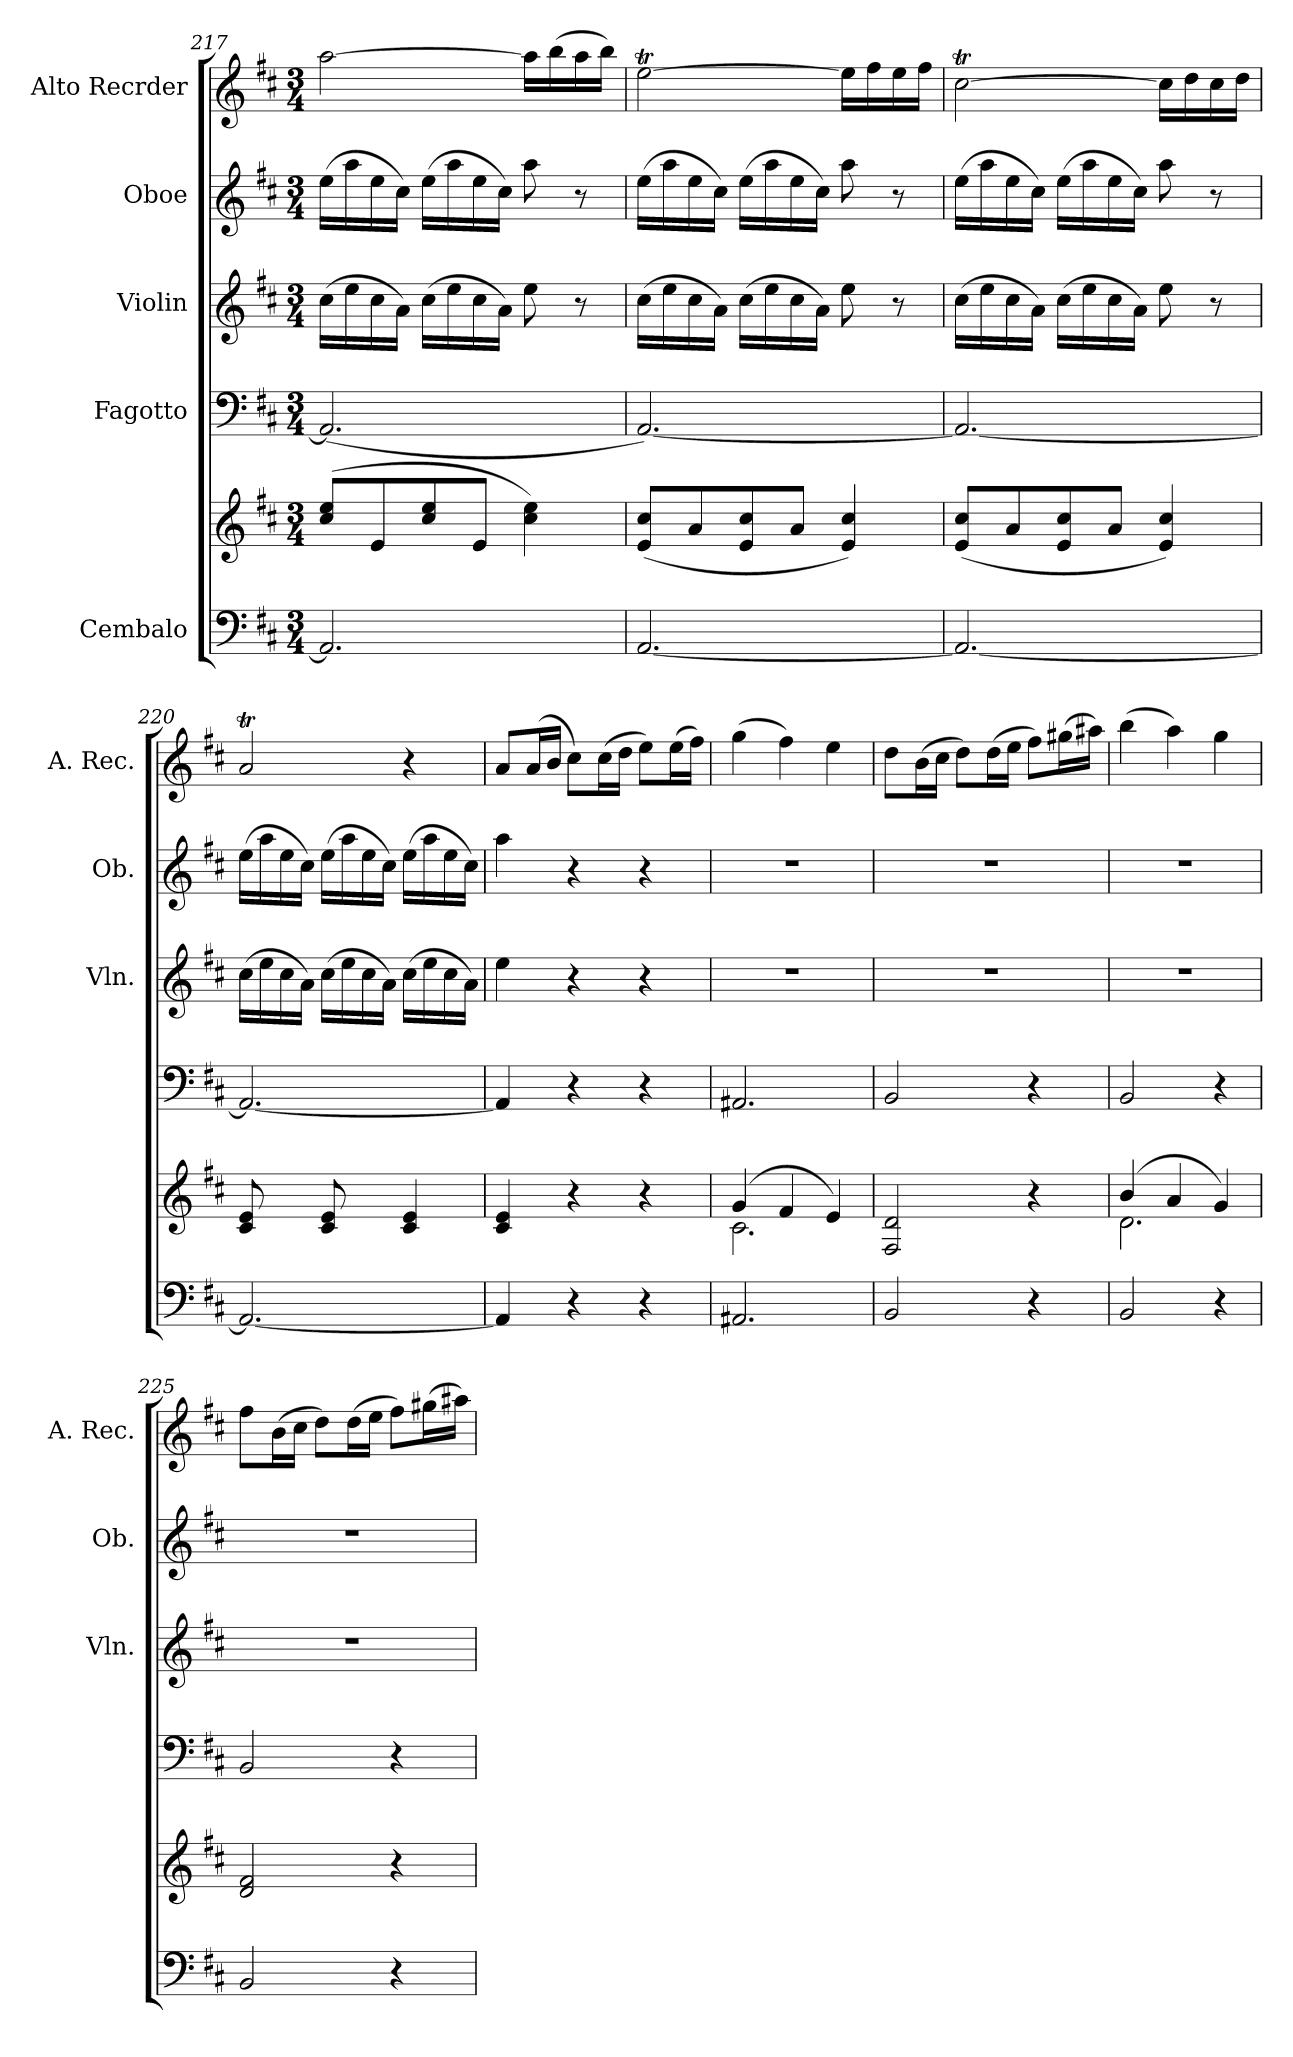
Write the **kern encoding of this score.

**kern	**kern	**kern	**kern	**kern	**kern
*part5	*part5	*part4	*part3	*part2	*part1
*staff6	*staff5	*staff4	*staff3	*staff2	*staff1
*I"Cembalo	*	*I"Fagotto	*I"Violin	*I"Oboe	*I"Alto Recrder
*	*	*	*I'Vln.	*I'Ob.	*I'A. Rec.
*clefF4	*clefG2	*clefF4	*clefG2	*clefG2	*clefG2
*k[f#c#]	*k[f#c#]	*k[f#c#]	*k[f#c#]	*k[f#c#]	*k[f#c#]
*M3/4	*M3/4	*M3/4	*M3/4	*M3/4	*M3/4
=217	=217	=217	=217	=217	=217
2.AA/]	(8cc#/ 8ee/L	(2.AA/]	(16cc#\LL	(16ee\LL	[2aa\
.	.	.	16ee\	16aa\	.
.	8e/	.	16cc#\	16ee\	.
.	.	.	16a\JJ)	16cc#\JJ)	.
.	8cc#/ 8ee/	.	(16cc#\LL	(16ee\LL	.
.	.	.	16ee\	16aa\	.
.	8e/J	.	16cc#\	16ee\	.
.	.	.	16a\JJ)	16cc#\JJ)	.
.	4cc#\ 4ee\)	.	8ee\	8aa\	16aa\LL]
.	.	.	.	.	(16bb\
.	.	.	8r	8r	16aa\
.	.	.	.	.	16bb\JJ)
=218	=218	=218	=218	=218	=218
[2.AA/	(8e/ 8cc#/L	[2.AA/)	(16cc#\LL	(16ee\LL	[2eeT\
.	.	.	16ee\	16aa\	.
.	8a/	.	16cc#\	16ee\	.
.	.	.	16a\JJ)	16cc#\JJ)	.
.	8e/ 8cc#/	.	(16cc#\LL	(16ee\LL	.
.	.	.	16ee\	16aa\	.
.	8a/J	.	16cc#\	16ee\	.
.	.	.	16a\JJ)	16cc#\JJ)	.
.	4e/ 4cc#/)	.	8ee\	8aa\	16ee\LL]
.	.	.	.	.	16ff#\
.	.	.	8r	8r	16ee\
.	.	.	.	.	16ff#\JJ
=219	=219	=219	=219	=219	=219
2.AA/_	(8e/ 8cc#/L	2.AA/_	(16cc#\LL	(16ee\LL	[2cc#t\
.	.	.	16ee\	16aa\	.
.	8a/	.	16cc#\	16ee\	.
.	.	.	16a\JJ)	16cc#\JJ)	.
.	8e/ 8cc#/	.	(16cc#\LL	(16ee\LL	.
.	.	.	16ee\	16aa\	.
.	8a/J	.	16cc#\	16ee\	.
.	.	.	16a\JJ)	16cc#\JJ)	.
.	4e/ 4cc#/)	.	8ee\	8aa\	16cc#\LL]
.	.	.	.	.	16dd\
.	.	.	8r	8r	16cc#\
.	.	.	.	.	16dd\JJ
!!LO:LB:g=z
=220	=220	=220	=220	=220	=220
*^	*	*	*	*	*
8ryy	2.AA/_	8c#/ 8e/L	2.AA/_	(16cc#\LL	(16ee\LL	2aT/
.	.	.	.	16ee\	16aa\	.
8E/	.	8ryy	.	16cc#\	16ee\	.
.	.	.	.	16a\JJ)	16cc#\JJ)	.
8ryy	.	8c#/ 8e/	.	(16cc#\LL	(16ee\LL	.
.	.	.	.	16ee\	16aa\	.
8E/J	.	8ryy	.	16cc#\	16ee\	.
.	.	.	.	16a\JJ)	16cc#\JJ)	.
4ryy	.	4c#/ 4e/	.	(16cc#\LL	(16ee\LL	4r
.	.	.	.	16ee\	16aa\	.
.	.	.	.	16cc#\	16ee\	.
.	.	.	.	16a\JJ)	16cc#\JJ)	.
*v	*v	*	*	*	*	*
=221	=221	=221	=221	=221	=221
4AA/]	4c#/ 4e/	4AA/]	4ee\	4aa\	8a/L
.	.	.	.	.	(16a/L
.	.	.	.	.	16b/JJ
4r	4r	4r	4r	4r	8cc#\L)
.	.	.	.	.	(16cc#\L
.	.	.	.	.	16dd\JJ
4r	4r	4r	4r	4r	8ee\L)
.	.	.	.	.	(16ee\L
.	.	.	.	.	16ff#\JJ)
=222	=222	=222	=222	=222	=222
*	*^	*	*	*	*
2.AA#X/	(4g/	2.c#\	2.AA#X/	2.r	2.r	(4gg\
.	4f#/	.	.	.	.	4ff#\)
.	4e/)	.	.	.	.	4ee\
*	*v	*v	*	*	*	*
=223	=223	=223	=223	=223	=223
2BB/	2F#/ 2d/	2BB/	2.r	2.r	8dd\L
.	.	.	.	.	(16b\L
.	.	.	.	.	16cc#\JJ
.	.	.	.	.	8dd\L)
.	.	.	.	.	(16dd\L
.	.	.	.	.	16ee\JJ
4r	4r	4r	.	.	8ff#\L)
.	.	.	.	.	(16gg#X\L
.	.	.	.	.	16aa#X\JJ)
=224	=224	=224	=224	=224	=224
*	*^	*	*	*	*
2BB/	(4b/	2.d\	2BB/	2.r	2.r	(4bb\
.	4a/	.	.	.	.	4aa\)
4r	4g/)	.	4r	.	.	4gg\
*	*v	*v	*	*	*	*
=225	=225	=225	=225	=225	=225
2BB/	2d/ 2f#/	2BB/	2.r	2.r	8ff#\L
.	.	.	.	.	(16b\L
.	.	.	.	.	16cc#\JJ
.	.	.	.	.	8dd\L)
.	.	.	.	.	(16dd\L
.	.	.	.	.	16ee\JJ
4r	4r	4r	.	.	8ff#\L)
.	.	.	.	.	(16gg#X\L
.	.	.	.	.	16aa#X\JJ)
=	=	=	=	=	=
*-	*-	*-	*-	*-	*-
